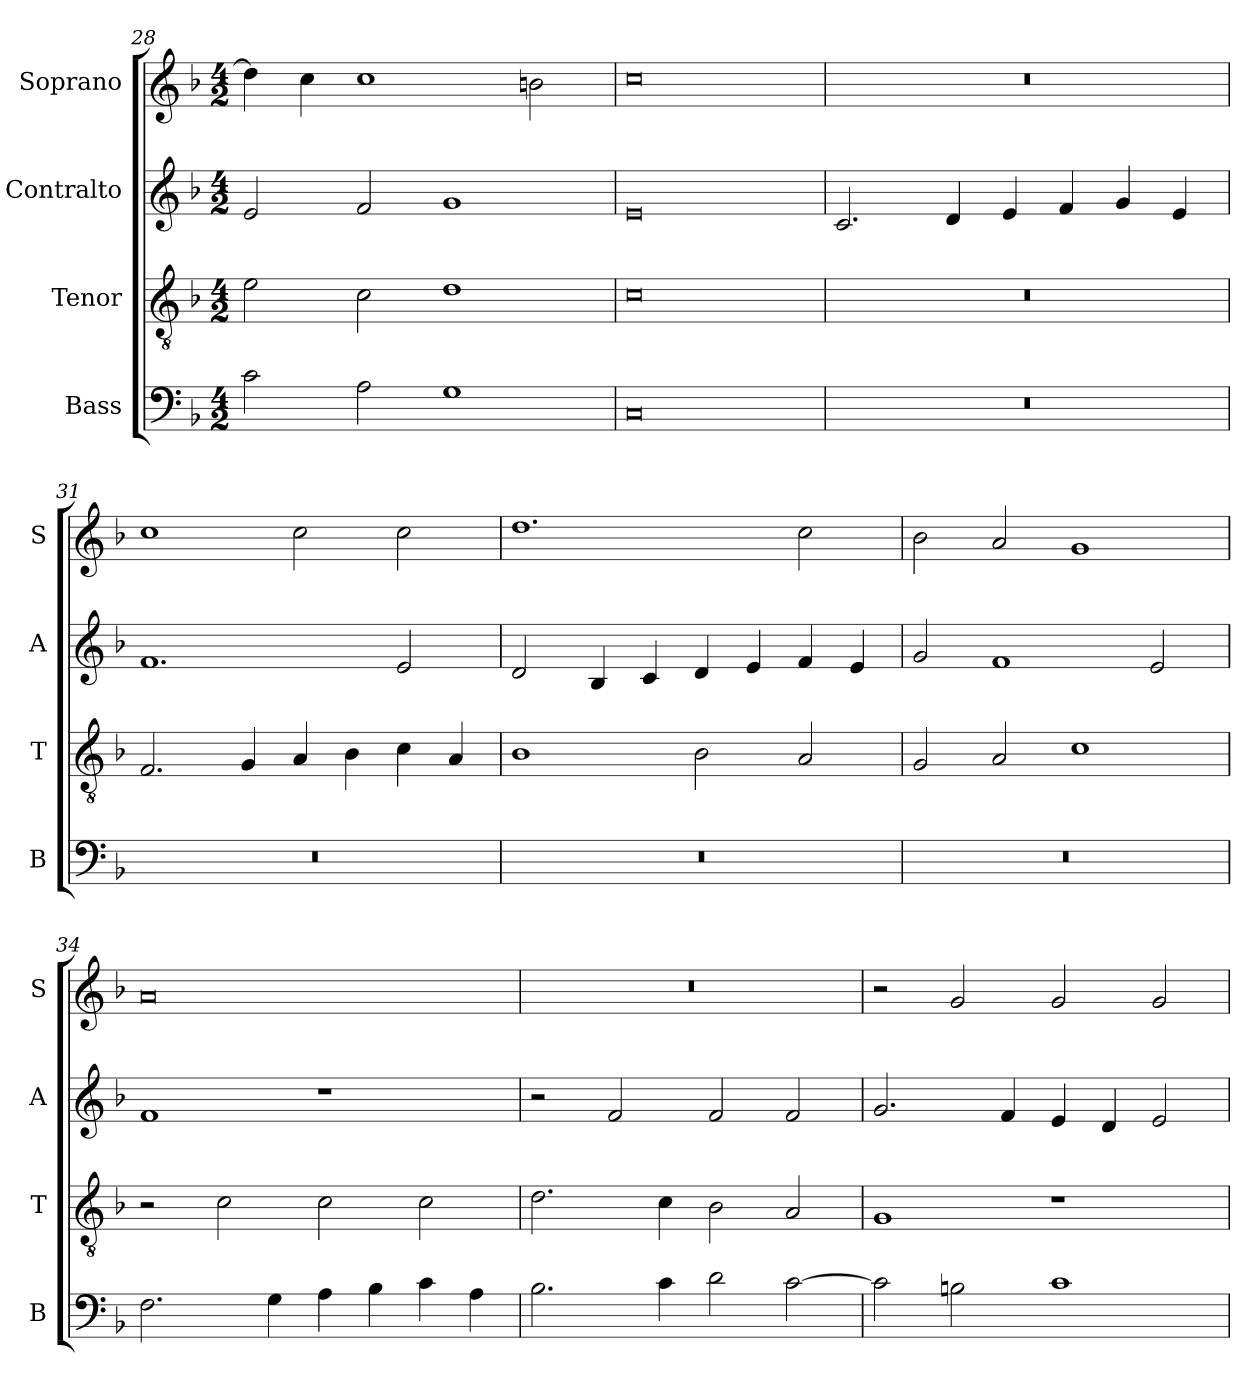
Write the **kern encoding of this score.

**kern	**kern	**kern	**kern
*part4	*part3	*part2	*part1
*staff4	*staff3	*staff2	*staff1
*I"Bass	*I"Tenor	*I"Contralto	*I"Soprano
*I'B	*I'T	*I'A	*I'S
*clefF4	*clefGv2	*clefG2	*clefG2
*k[b-]	*k[b-]	*k[b-]	*k[b-]
*F:ion	*F:ion	*F:ion	*F:ion
*M4/2	*M4/2	*M4/2	*M4/2
=28	=28	=28	=28
2c	2e	2e	4dd]
.	.	.	4cc
2A	2c	2f	1cc
1G	1d	1g	.
.	.	.	2bn
=29	=29	=29	=29
0C	0c	0e	0cc
=30	=30	=30	=30
0r	0r	2.c	0r
.	.	4d	.
.	.	4e	.
.	.	4f	.
.	.	4g	.
.	.	4e	.
=31	=31	=31	=31
0r	2.F	1.f	1cc
.	4G	.	.
.	4A	.	2cc
.	4B-	.	.
.	4c	2e	2cc
.	4A	.	.
=32	=32	=32	=32
0r	1B-	2d	1.dd
.	.	4B-	.
.	.	4c	.
.	2B-	4d	.
.	.	4e	.
.	2A	4f	2cc
.	.	4e	.
=33	=33	=33	=33
0r	2G	2g	2b-
.	2A	1f	2a
.	1c	.	1g
.	.	2e	.
=34	=34	=34	=34
2.F	2r	1f	0a
.	2c	.	.
4G	.	.	.
4A	2c	1r	.
4B-	.	.	.
4c	2c	.	.
4A	.	.	.
=35	=35	=35	=35
2.B-	2.d	2r	0r
.	.	2f	.
4c	4c	.	.
2d	2B-	2f	.
[2c	2A	2f	.
=36	=36	=36	=36
2c]	1G	2.g	2r
2Bn	.	.	2g
.	.	4f	.
1c	1r	4e	2g
.	.	4d	.
.	.	2e	2g
=	=	=	=
*-	*-	*-	*-
